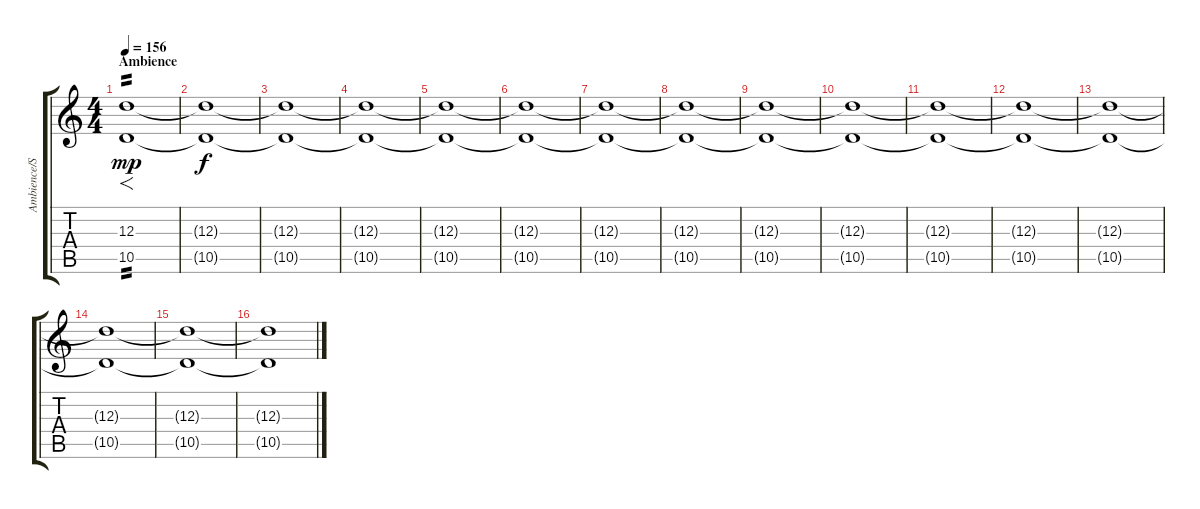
\track ("Ambience/Second Lead" "Ambience/S") {instrument distortionguitar}
\staff {score tabs}
\tuning (B3 Gb3 D3 A2 E2 B1) {hide}
\ts (4 4)
\section ("" "Ambience")
\tempo 156
\clef g2
\ks c
(12.3 10.5).1{f tp 2 dy mp instrument distortionguitar} |
(12.3{t} 10.5{t}).1{dy f} |
(12.3{t} 10.5{t}).1 |
(12.3{t} 10.5{t}).1 |
(12.3{t} 10.5{t}).1 |
(12.3{t} 10.5{t}).1 |
(12.3{t} 10.5{t}).1 |
(12.3{t} 10.5{t}).1 |
(12.3{t} 10.5{t}).1 |
(12.3{t} 10.5{t}).1 |
(12.3{t} 10.5{t}).1 |
(12.3{t} 10.5{t}).1 |
(12.3{t} 10.5{t}).1 |
(12.3{t} 10.5{t}).1 |
(12.3{t} 10.5{t}).1 |
(12.3{t} 10.5{t}).1
